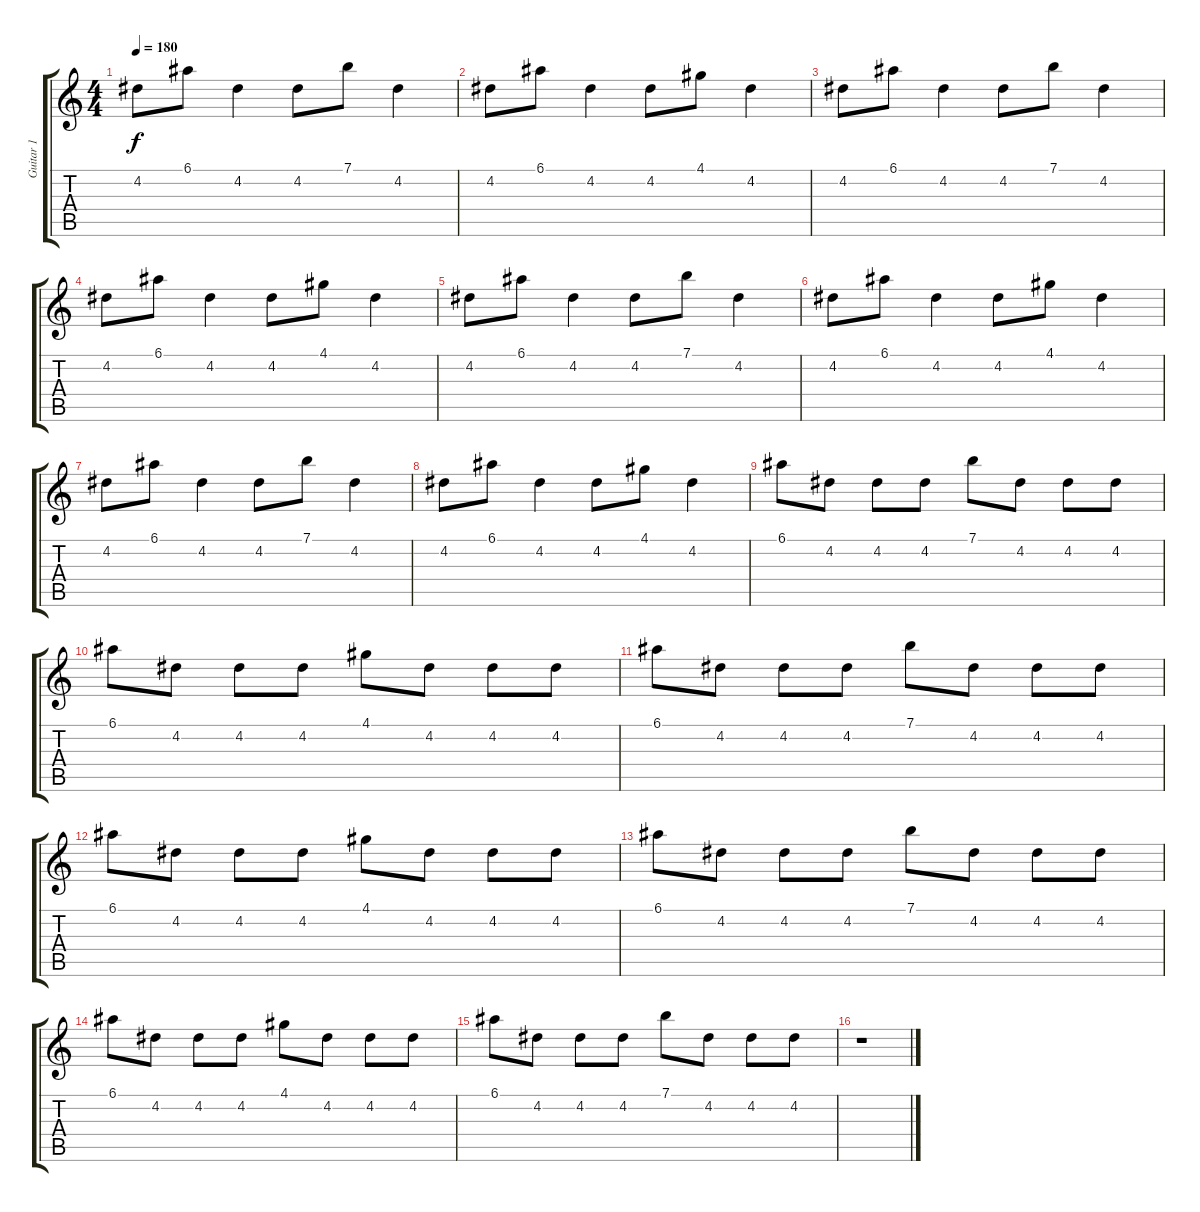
\track ("Guitar 1" "Guitar 1") {instrument distortionguitar}
\staff {score tabs}
\tuning (E4 B3 G3 D3 A2 E2) {hide}
\ts (4 4)
\tempo 180
\clef g2
\ks c
4.2.8{dy f instrument distortionguitar} 6.1.8 4.2.4 4.2.8 7.1.8 4.2.4 |
4.2.8 6.1.8 4.2.4 4.2.8 4.1.8 4.2.4 |
4.2.8 6.1.8 4.2.4 4.2.8 7.1.8 4.2.4 |
4.2.8 6.1.8 4.2.4 4.2.8 4.1.8 4.2.4 |
4.2.8 6.1.8 4.2.4 4.2.8 7.1.8 4.2.4 |
4.2.8 6.1.8 4.2.4 4.2.8 4.1.8 4.2.4 |
4.2.8 6.1.8 4.2.4 4.2.8 7.1.8 4.2.4 |
4.2.8 6.1.8 4.2.4 4.2.8 4.1.8 4.2.4 |
6.1.8 4.2.8 4.2.8 4.2.8 7.1.8 4.2.8 4.2.8 4.2.8 |
6.1.8 4.2.8 4.2.8 4.2.8 4.1.8 4.2.8 4.2.8 4.2.8 |
6.1.8 4.2.8 4.2.8 4.2.8 7.1.8 4.2.8 4.2.8 4.2.8 |
6.1.8 4.2.8 4.2.8 4.2.8 4.1.8 4.2.8 4.2.8 4.2.8 |
6.1.8 4.2.8 4.2.8 4.2.8 7.1.8 4.2.8 4.2.8 4.2.8 |
6.1.8 4.2.8 4.2.8 4.2.8 4.1.8 4.2.8 4.2.8 4.2.8 |
6.1.8 4.2.8 4.2.8 4.2.8 7.1.8 4.2.8 4.2.8 4.2.8 |
r.1
